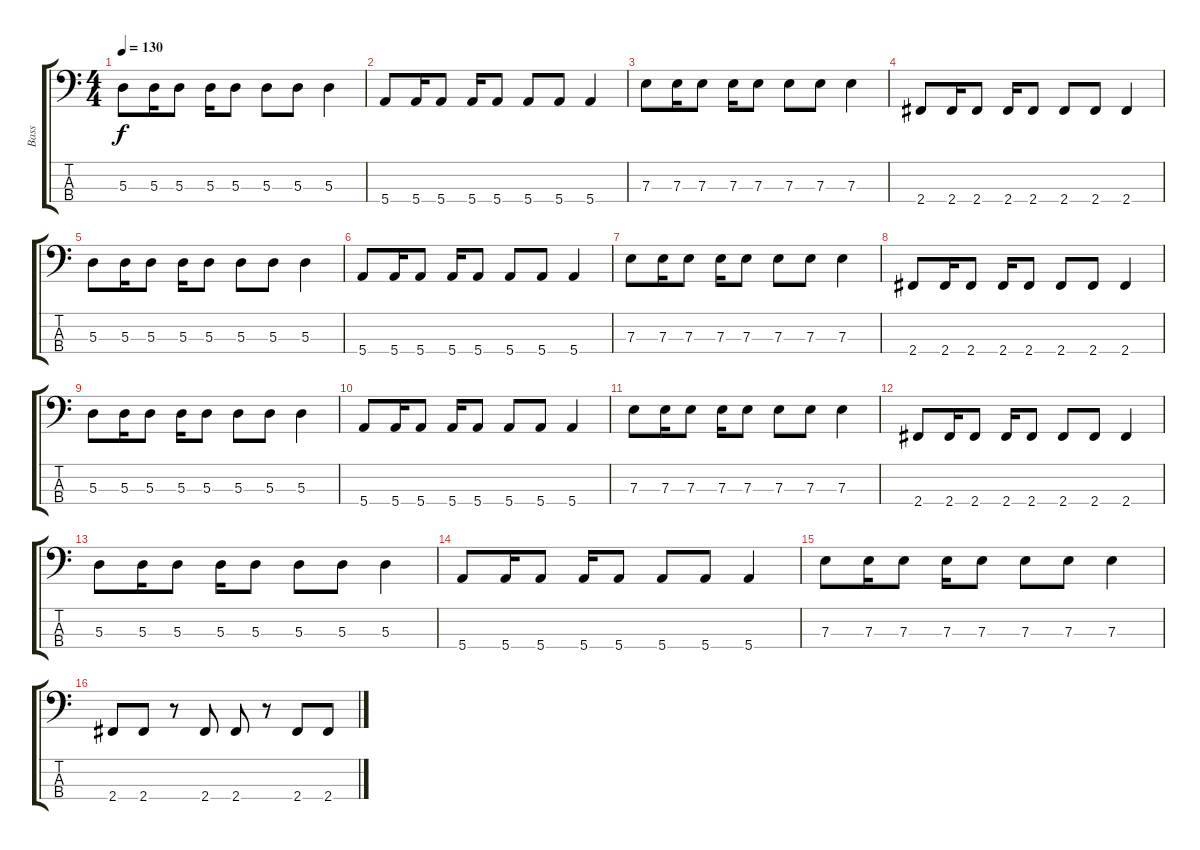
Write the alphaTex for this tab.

\track ("Bass" "Bass") {instrument electricbassfinger}
\staff {score tabs}
\tuning (G2 D2 A1 E1) {hide}
\ts (4 4)
\tempo 130
\clef f4
\ks c
5.3.8{dy f} 5.3.16 5.3.8 5.3.16 5.3.8 5.3.8 5.3.8 5.3.4 |
5.4.8 5.4.16 5.4.8 5.4.16 5.4.8 5.4.8 5.4.8 5.4.4 |
7.3.8 7.3.16 7.3.8 7.3.16 7.3.8 7.3.8 7.3.8 7.3.4 |
2.4.8 2.4.16 2.4.8 2.4.16 2.4.8 2.4.8 2.4.8 2.4.4 |
5.3.8 5.3.16 5.3.8 5.3.16 5.3.8 5.3.8 5.3.8 5.3.4 |
5.4.8 5.4.16 5.4.8 5.4.16 5.4.8 5.4.8 5.4.8 5.4.4 |
7.3.8 7.3.16 7.3.8 7.3.16 7.3.8 7.3.8 7.3.8 7.3.4 |
2.4.8 2.4.16 2.4.8 2.4.16 2.4.8 2.4.8 2.4.8 2.4.4 |
5.3.8 5.3.16 5.3.8 5.3.16 5.3.8 5.3.8 5.3.8 5.3.4 |
5.4.8 5.4.16 5.4.8 5.4.16 5.4.8 5.4.8 5.4.8 5.4.4 |
7.3.8 7.3.16 7.3.8 7.3.16 7.3.8 7.3.8 7.3.8 7.3.4 |
2.4.8 2.4.16 2.4.8 2.4.16 2.4.8 2.4.8 2.4.8 2.4.4 |
5.3.8 5.3.16 5.3.8 5.3.16 5.3.8 5.3.8 5.3.8 5.3.4 |
5.4.8 5.4.16 5.4.8 5.4.16 5.4.8 5.4.8 5.4.8 5.4.4 |
7.3.8 7.3.16 7.3.8 7.3.16 7.3.8 7.3.8 7.3.8 7.3.4 |
2.4.8 2.4.8 r.8 2.4.8 2.4.8 r.8 2.4.8 2.4.8
